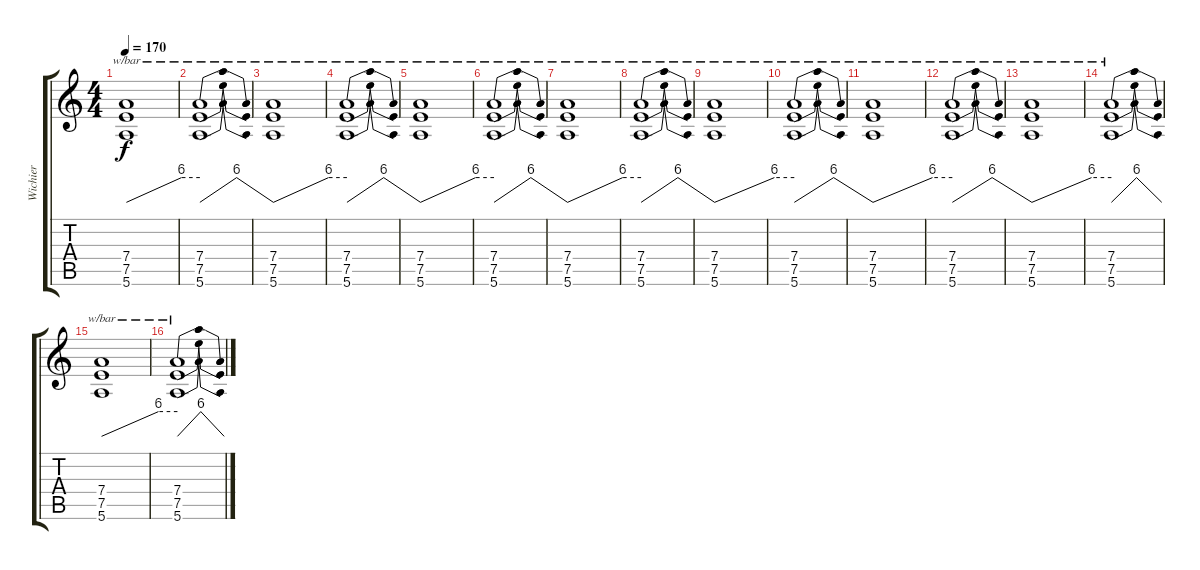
\track ("Wichier" "Wichier") {instrument distortionguitar}
\staff {score tabs}
\tuning (E4 B3 G3 D3 A2 E2) {hide}
\ts (4 4)
\tempo 170
\clef g2
\ks c
(7.4 7.5 5.6).1{tbe (custom default 0 0 45 24 60 24) dy f} |
(7.4 7.5 5.6).1{tbe (dip default 0 0 30 24 60 0)} |
(7.4 7.5 5.6).1{tbe (custom default 0 0 45 24 60 24)} |
(7.4 7.5 5.6).1{tbe (dip default 0 0 30 24 60 0)} |
(7.4 7.5 5.6).1{tbe (custom default 0 0 45 24 60 24)} |
(7.4 7.5 5.6).1{tbe (dip default 0 0 30 24 60 0)} |
(7.4 7.5 5.6).1{tbe (custom default 0 0 45 24 60 24)} |
(7.4 7.5 5.6).1{tbe (dip default 0 0 30 24 60 0)} |
(7.4 7.5 5.6).1{tbe (custom default 0 0 45 24 60 24)} |
(7.4 7.5 5.6).1{tbe (dip default 0 0 30 24 60 0)} |
(7.4 7.5 5.6).1{tbe (custom default 0 0 45 24 60 24)} |
(7.4 7.5 5.6).1{tbe (dip default 0 0 30 24 60 0)} |
(7.4 7.5 5.6).1{tbe (custom default 0 0 45 24 60 24)} |
(7.4 7.5 5.6).1{tbe (dip default 0 0 30 24 60 0)} |
(7.4 7.5 5.6).1{tbe (custom default 0 0 45 24 60 24)} |
(7.4 7.5 5.6).1{tbe (dip default 0 0 30 24 60 0)}
